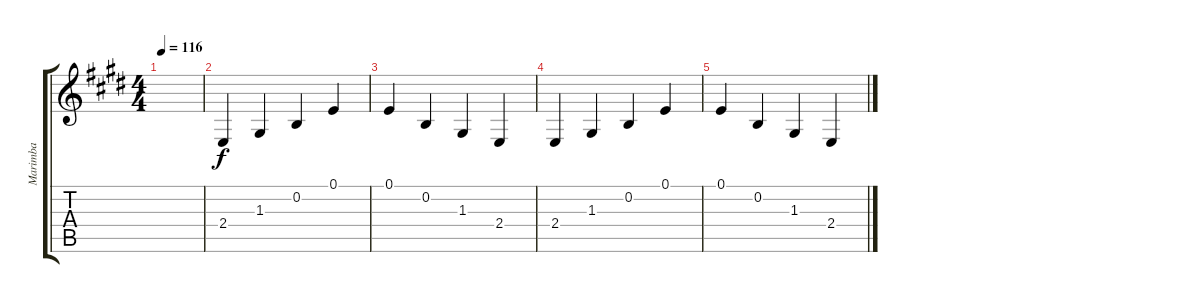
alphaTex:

\track ("Marimba" "Marimba") {instrument marimba}
\staff {score tabs}
\tuning (E4 B3 G3 D3 A2 E2) {hide}
\ts (4 4)
\tempo 116
\clef g2
\ks e
|
2.4.4 1.3.4 0.2.4 0.1.4 |
0.1.4 0.2.4 1.3.4 2.4.4 |
2.4.4 1.3.4 0.2.4 0.1.4 |
0.1.4 0.2.4 1.3.4 2.4.4
